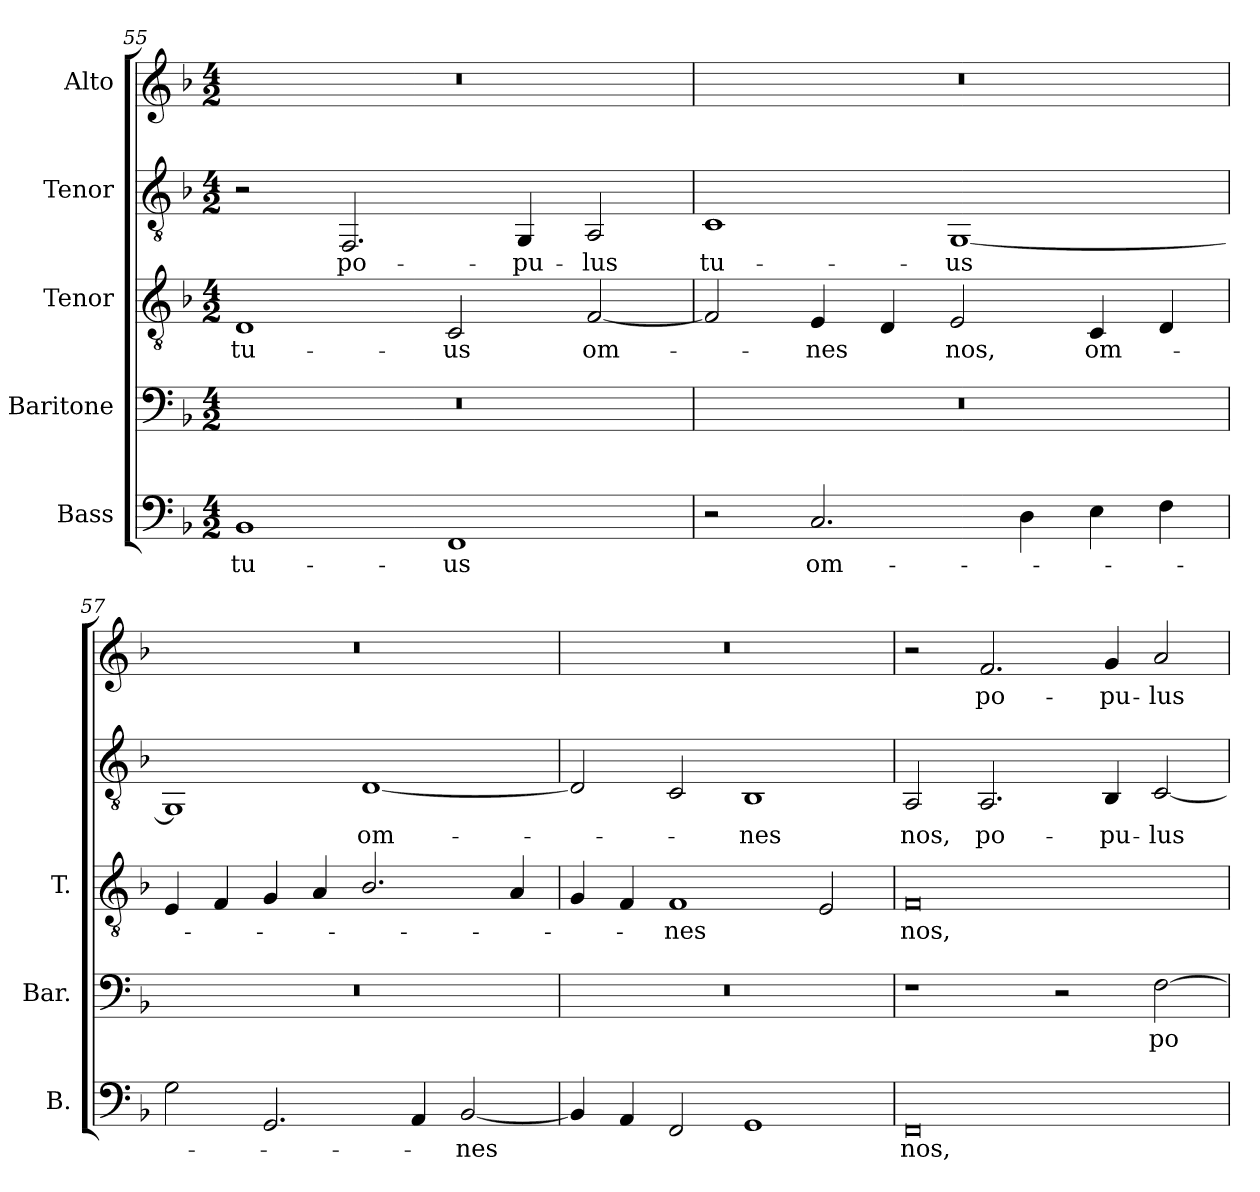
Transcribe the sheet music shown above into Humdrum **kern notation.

**kern	**text	**kern	**text	**kern	**text	**kern	**text	**kern	**text
*part5	*part5	*part4	*part4	*part3	*part3	*part2	*part2	*part1	*part1
*staff5	*staff5	*staff4	*staff4	*staff3	*staff3	*staff2	*staff2	*staff1	*staff1
*I"Bass	*	*I"Baritone	*	*I"Tenor	*	*I"Tenor	*	*I"Alto	*
*I'B.	*	*I'Bar.	*	*I'T.	*	*	*	*	*
*clefF4	*	*clefF4	*	*clefGv2	*	*clefGv2	*	*clefG2	*
*	*	*	*	*ITrd7c12	*	*	*	*	*
*k[b-]	*	*k[b-]	*	*k[b-]	*	*k[b-]	*	*k[b-]	*
*F:	*	*F:	*	*F:	*	*F:	*	*F:	*
*M4/2	*	*M4/2	*	*M4/2	*	*M4/2	*	*M4/2	*
=55	=55	=55	=55	=55	=55	=55	=55	=55	=55
!	!LO:LY:b:color=#000000	!LO:N:vis=1	!	!	!	!	!	!	!
!	!	!	!	!	!LO:LY:b:color=#000000	!	!	!LO:N:vis=1	!
1BB-i	tu-	0r	.	1DDi	tu-	2r	.	0r	.
!	!	!	!	!	!	!	!LO:LY:b:color=#000000	!	!
.	.	.	.	.	.	2.FFi/	po-	.	.
!	!LO:LY:b:color=#000000	!	!	!	!	!	!	!	!
!	!	!	!	!	!LO:LY:b:color=#000000	!	!	!	!
1FFi	-us	.	.	2CCi/	-us	.	.	.	.
!	!	!	!	!	!	!	!LO:LY:b:color=#000000	!	!
.	.	.	.	.	.	4GGi/	-pu-	.	.
!	!	!	!	!	!LO:LY:b:color=#000000	!	!	!	!
!	!	!	!	!	!	!	!LO:LY:b:color=#000000	!	!
.	.	.	.	[2FFi/	om-	2AAi/	-lus	.	.
!!LO:LB:g=z
=56	=56	=56	=56	=56	=56	=56	=56	=56	=56
!	!	!LO:N:vis=1	!	!	!	!	!	!	!
!	!	!	!	!	!	!	!LO:LY:b:color=#000000	!LO:N:vis=1	!
2r	.	0r	.	2FFi/]	.	1Ci	tu-	0r	.
!	!LO:LY:b:color=#000000	!	!	!	!	!	!	!	!
!	!	!	!	!	!LO:LY:b:color=#000000	!	!	!	!
2.Ci/	om-	.	.	4EEi/	-nes	.	.	.	.
.	.	.	.	4DDi/	.	.	.	.	.
!	!	!	!	!	!LO:LY:b:color=#000000	!	!	!	!
!	!	!	!	!	!	!	!LO:LY:b:color=#000000	!	!
.	.	.	.	2EEi/	nos,	[1GGi	-us	.	.
4Di\	.	.	.	.	.	.	.	.	.
!	!	!	!	!	!LO:LY:b:color=#000000	!	!	!	!
4Ei\	.	.	.	4CCi/	om-	.	.	.	.
4Fi\	.	.	.	4DDi/	.	.	.	.	.
=57	=57	=57	=57	=57	=57	=57	=57	=57	=57
!	!	!LO:N:vis=1	!	!	!	!	!	!LO:N:vis=1	!
2Gi\	.	0r	.	4EEi/	.	1GGi]	.	0r	.
.	.	.	.	4FFi/	.	.	.	.	.
2.GGi/	.	.	.	4GGi/	.	.	.	.	.
.	.	.	.	4AAi/	.	.	.	.	.
!	!	!	!	!	!	!	!LO:LY:b:color=#000000	!	!
.	.	.	.	2.BB-i/	.	[1Di	om-	.	.
4AAi/	.	.	.	.	.	.	.	.	.
!	!LO:LY:b:color=#000000	!	!	!	!	!	!	!	!
[2BB-i/	-nes	.	.	.	.	.	.	.	.
.	.	.	.	4AAi/	.	.	.	.	.
=58	=58	=58	=58	=58	=58	=58	=58	=58	=58
!	!	!LO:N:vis=1	!	!	!	!	!	!LO:N:vis=1	!
4BB-i/]	.	0r	.	4GGi/	.	2Di/]	.	0r	.
4AAi/	.	.	.	4FFi/	.	.	.	.	.
!	!	!	!	!	!LO:LY:b:color=#000000	!	!	!	!
2FFi/	.	.	.	1FFi	-nes	2Ci/	.	.	.
!	!	!	!	!	!	!	!LO:LY:b:color=#000000	!	!
1GGi	.	.	.	.	.	1BB-i	-nes	.	.
.	.	.	.	2EEi/	.	.	.	.	.
=59	=59	=59	=59	=59	=59	=59	=59	=59	=59
!	!LO:LY:b:color=#000000	!	!	!	!	!	!	!	!
!	!	!	!	!	!LO:LY:b:color=#000000	!	!	!	!
!	!	!	!	!	!	!	!LO:LY:b:color=#000000	!	!
0FFi	nos,	1r	.	0FFi	nos,	2AAi/	nos,	2r	.
!	!	!	!	!	!	!	!LO:LY:b:color=#000000	!	!
!	!	!	!	!	!	!	!	!	!LO:LY:b:color=#000000
.	.	.	.	.	.	2.AAi/	po-	2.fi/	po-
.	.	2r	.	.	.	.	.	.	.
!	!	!	!	!	!	!	!LO:LY:b:color=#000000	!	!
!	!	!	!	!	!	!	!	!	!LO:LY:b:color=#000000
.	.	.	.	.	.	4BB-i/	-pu-	4gi/	-pu-
!	!	!	!LO:LY:b:color=#000000	!	!	!	!	!	!
!	!	!	!	!	!	!	!LO:LY:b:color=#000000	!	!
!	!	!	!	!	!	!	!	!	!LO:LY:b:color=#000000
.	.	[2Fi\	po-	.	.	[2Ci/	-lus	2ai/	-lus
=	=	=	=	=	=	=	=	=	=
*-	*-	*-	*-	*-	*-	*-	*-	*-	*-
